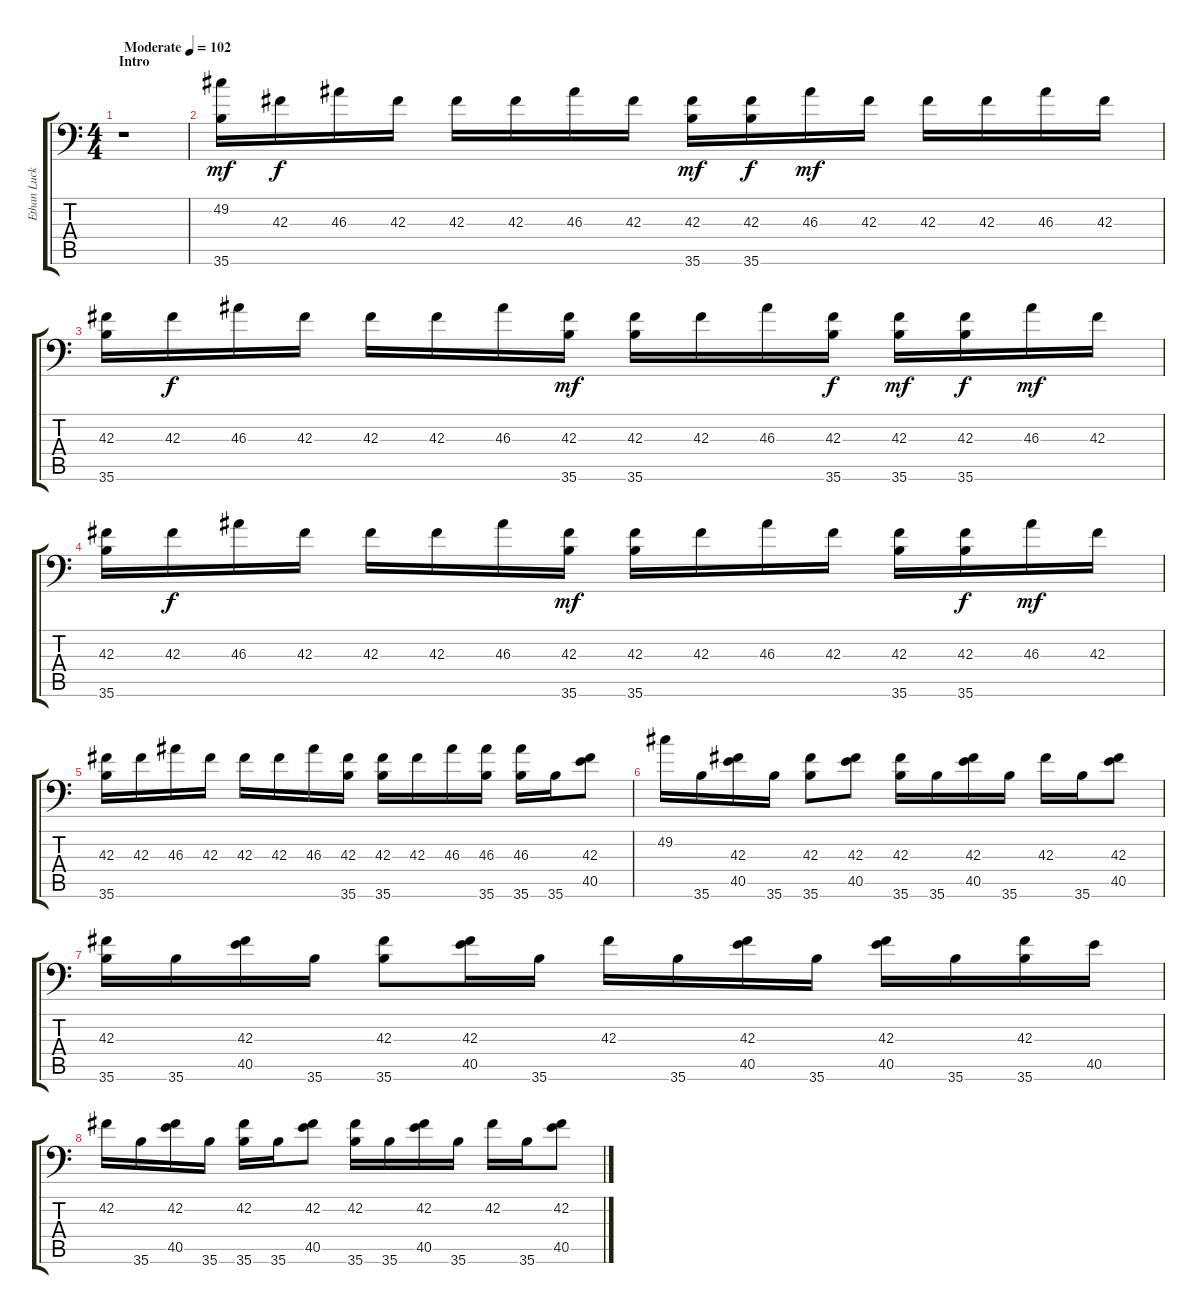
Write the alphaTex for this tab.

\track ("Ethan Luck (Drums)" "Ethan Luck") {instrument acousticgrandpiano}
\staff {score tabs}
\tuning (C-1 C-1 C-1 C-1 C-1 C-1) {hide}
\ts (4 4)
\section ("" "Intro")
\tempo (102 "Moderate")
\clef f4
\ks c
r.1{dy mf instrument acousticgrandpiano} |
(49.2 35.6).16 42.3.16{dy f} 46.3.16 42.3.16 42.3.16 42.3.16 46.3.16 42.3.16 (42.3 35.6).16{dy mf} (42.3 35.6).16{dy f} 46.3.16{dy mf} 42.3.16 42.3.16 42.3.16 46.3.16 42.3.16 |
(42.3 35.6).16 42.3.16{dy f} 46.3.16 42.3.16 42.3.16 42.3.16 46.3.16 (42.3 35.6).16{dy mf} (42.3 35.6).16 42.3.16 46.3.16 (42.3 35.6).16{dy f} (42.3 35.6).16{dy mf} (42.3 35.6).16{dy f} 46.3.16{dy mf} 42.3.16 |
(42.3 35.6).16 42.3.16{dy f} 46.3.16 42.3.16 42.3.16 42.3.16 46.3.16 (42.3 35.6).16{dy mf} (42.3 35.6).16 42.3.16 46.3.16 42.3.16 (42.3 35.6).16 (42.3 35.6).16{dy f} 46.3.16{dy mf} 42.3.16 |
(42.3 35.6).16 42.3.16 46.3.16 42.3.16 42.3.16 42.3.16 46.3.16 (42.3 35.6).16 (42.3 35.6).16 42.3.16 46.3.16 (46.3 35.6).16 (46.3 35.6).16 35.6.16 (42.3 40.5).8 |
49.2.16 35.6.16 (42.3 40.5).16 35.6.16 (42.3 35.6).8 (42.3 40.5).8 (42.3 35.6).16 35.6.16 (42.3 40.5).16 35.6.16 42.3.16 35.6.16 (42.3 40.5).8 |
(42.3 35.6).16 35.6.16 (42.3 40.5).16 35.6.16 (42.3 35.6).8 (42.3 40.5).16 35.6.16 42.3.16 35.6.16 (42.3 40.5).16 35.6.16 (42.3 40.5).16 35.6.16 (42.3 35.6).16 40.5.16 |
42.2.16 35.6.16 (42.2 40.5).16 35.6.16 (42.2 35.6).16 35.6.16 (42.2 40.5).8 (42.2 35.6).16 35.6.16 (42.2 40.5).16 35.6.16 42.2.16 35.6.16 (42.2 40.5).8
